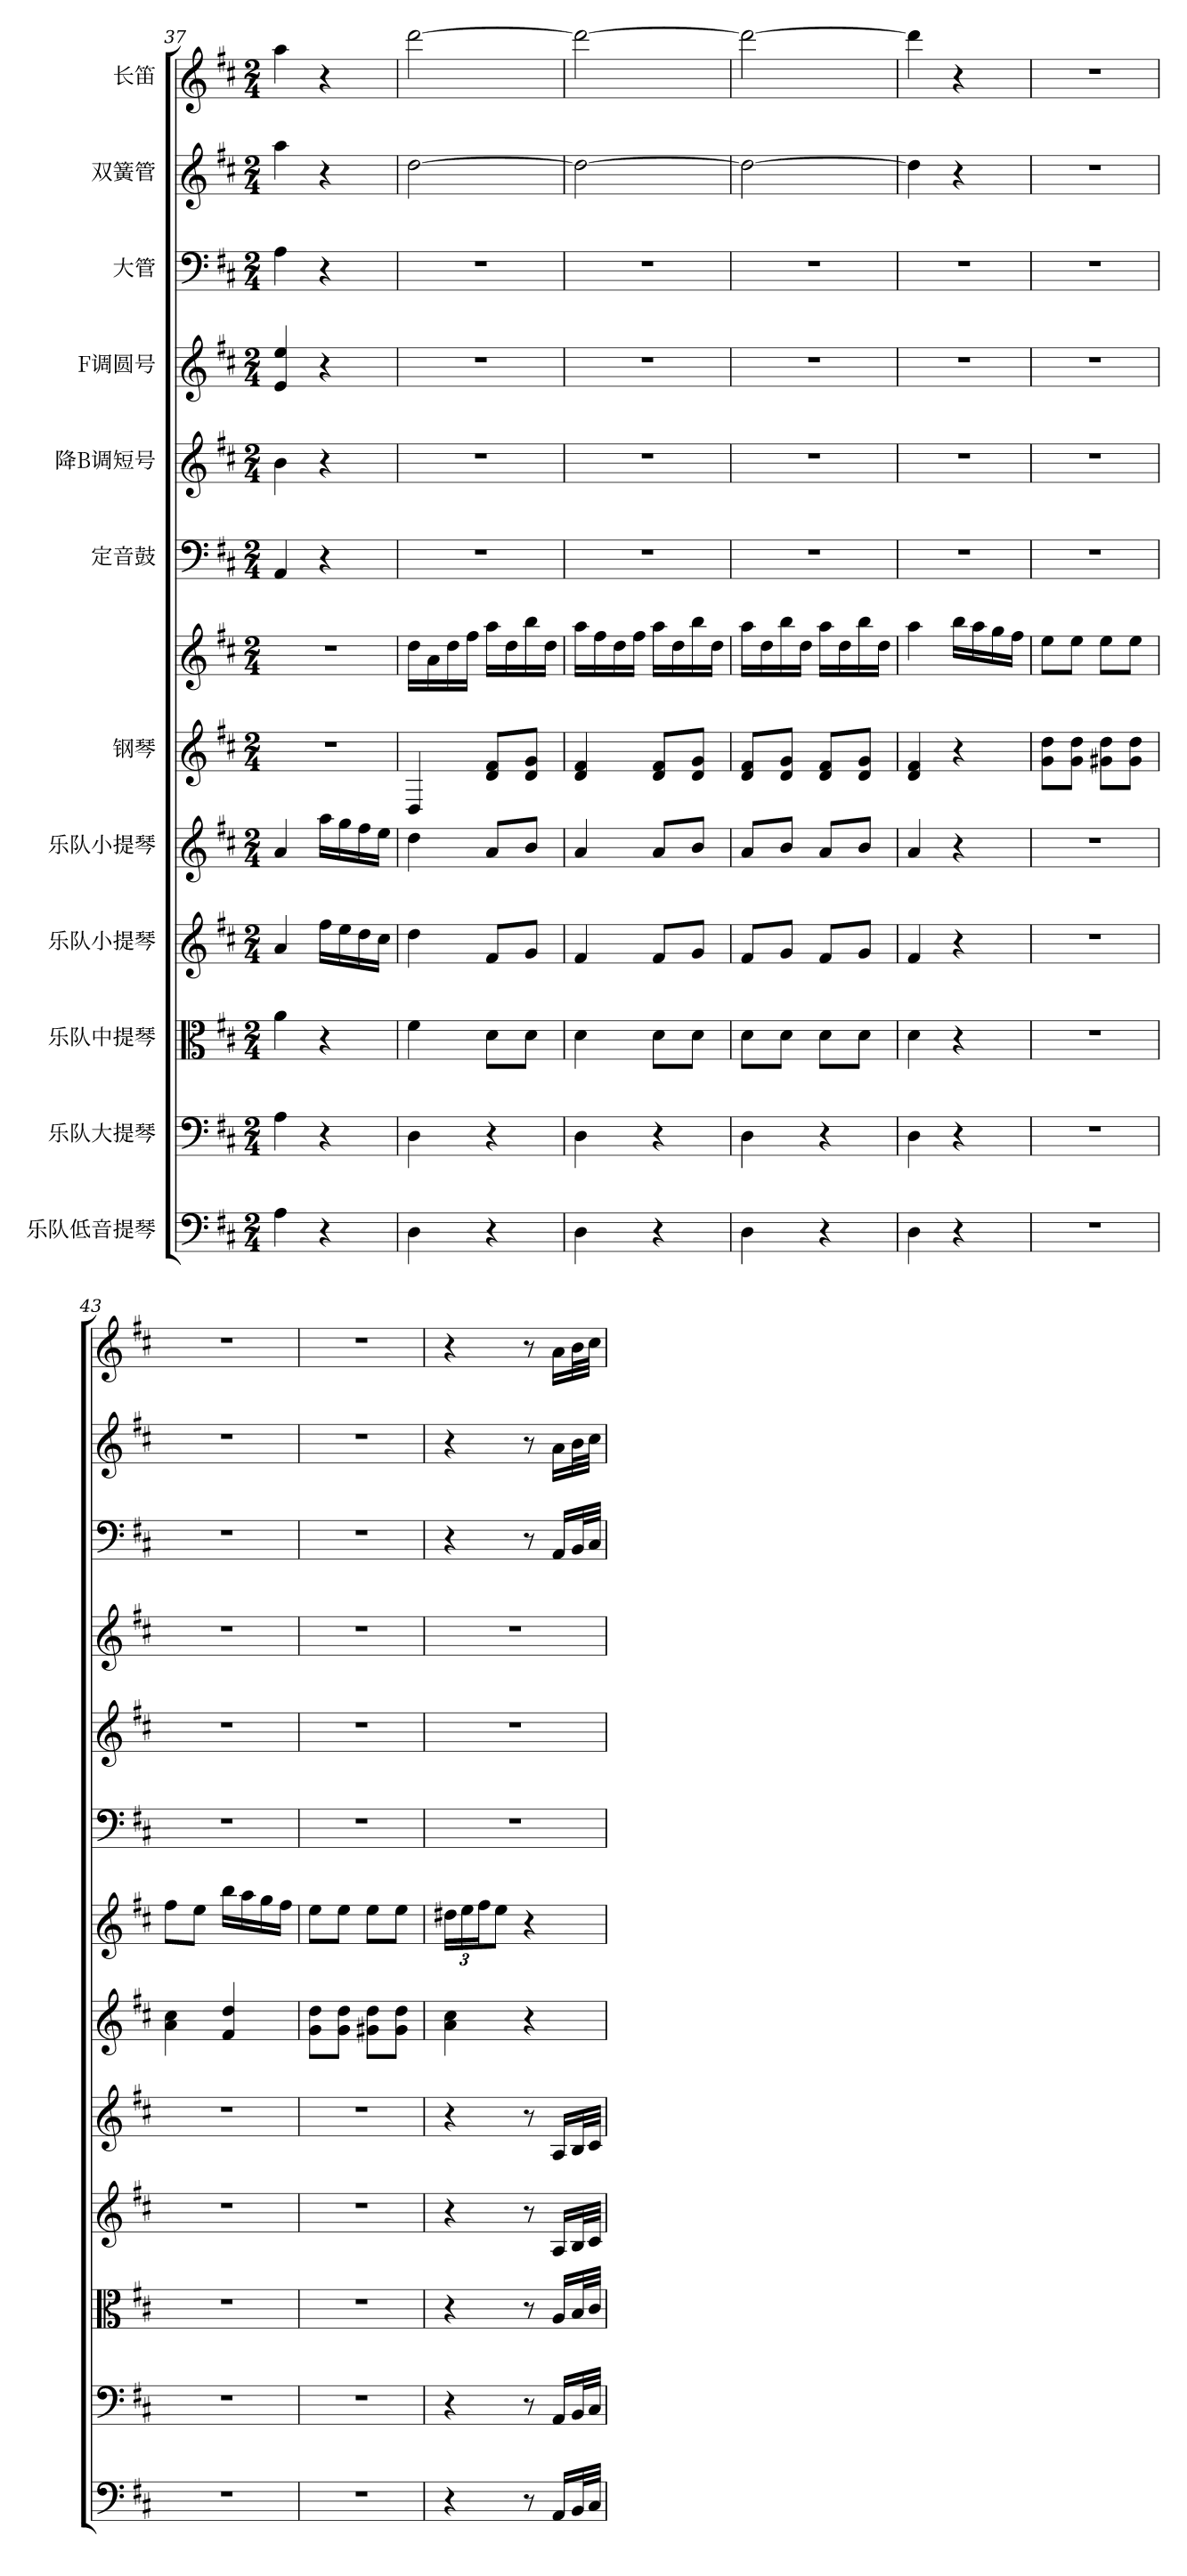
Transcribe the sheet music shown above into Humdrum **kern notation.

**kern	**kern	**kern	**kern	**kern	**kern	**kern	**kern	**kern	**kern	**kern	**kern	**kern
*part12	*part11	*part10	*part9	*part8	*part7	*part7	*part6	*part5	*part4	*part3	*part2	*part1
*staff13	*staff12	*staff11	*staff10	*staff9	*staff8	*staff7	*staff6	*staff5	*staff4	*staff3	*staff2	*staff1
*I"乐队低音提琴	*I"乐队大提琴	*I"乐队中提琴	*I"乐队小提琴	*I"乐队小提琴	*I"钢琴	*	*I"定音鼓	*I"降B调短号	*I"F调圆号	*I"大管	*I"双簧管	*I"长笛
*clefF4	*clefF4	*clefC3	*clefG2	*clefG2	*clefG2	*clefG2	*clefF4	*clefG2	*clefG2	*clefF4	*clefG2	*clefG2
*ITrd7c12	*	*	*	*	*	*	*	*ITrd1c2	*ITrd4c7	*	*	*
*k[f#c#]	*k[f#c#]	*k[f#c#]	*k[f#c#]	*k[f#c#]	*k[f#c#]	*k[f#c#]	*k[f#c#]	*k[]	*k[f#]	*k[f#c#]	*k[f#c#]	*k[f#c#]
*M2/4	*M2/4	*M2/4	*M2/4	*M2/4	*M2/4	*M2/4	*M2/4	*M2/4	*M2/4	*M2/4	*M2/4	*M2/4
=37	=37	=37	=37	=37	=37	=37	=37	=37	=37	=37	=37	=37
4AA\	4A\	4a\	4a/	4a/	2r	2r	4AA/	4a\	4A/ 4a/	4A\	4aa\	4aa\
4r	4r	4r	16ff#\LL	16aa\LL	.	.	4r	4r	4r	4r	4r	4r
.	.	.	16ee\	16gg\	.	.	.	.	.	.	.	.
.	.	.	16dd\	16ff#\	.	.	.	.	.	.	.	.
.	.	.	16cc#\JJ	16ee\JJ	.	.	.	.	.	.	.	.
=38	=38	=38	=38	=38	=38	=38	=38	=38	=38	=38	=38	=38
4DD\	4D\	4f#\	4dd\	4dd\	4D/	16dd\LL	2r	2r	2r	2r	[2dd\	[2ddd\
.	.	.	.	.	.	16a\	.	.	.	.	.	.
.	.	.	.	.	.	16dd\	.	.	.	.	.	.
.	.	.	.	.	.	16ff#\JJ	.	.	.	.	.	.
4r	4r	8d\L	8f#/L	8a/L	8d/ 8f#/L	16aa\LL	.	.	.	.	.	.
.	.	.	.	.	.	16dd\	.	.	.	.	.	.
.	.	8d\J	8g/J	8b/J	8d/ 8g/J	16bb\	.	.	.	.	.	.
.	.	.	.	.	.	16dd\JJ	.	.	.	.	.	.
=39	=39	=39	=39	=39	=39	=39	=39	=39	=39	=39	=39	=39
4DD\	4D\	4d\	4f#/	4a/	4d/ 4f#/	16aa\LL	2r	2r	2r	2r	2dd\_	2ddd\_
.	.	.	.	.	.	16ff#\	.	.	.	.	.	.
.	.	.	.	.	.	16dd\	.	.	.	.	.	.
.	.	.	.	.	.	16ff#\JJ	.	.	.	.	.	.
4r	4r	8d\L	8f#/L	8a/L	8d/ 8f#/L	16aa\LL	.	.	.	.	.	.
.	.	.	.	.	.	16dd\	.	.	.	.	.	.
.	.	8d\J	8g/J	8b/J	8d/ 8g/J	16bb\	.	.	.	.	.	.
.	.	.	.	.	.	16dd\JJ	.	.	.	.	.	.
!!LO:PB:g=z
=40	=40	=40	=40	=40	=40	=40	=40	=40	=40	=40	=40	=40
4DD\	4D\	8d\L	8f#/L	8a/L	8d/ 8f#/L	16aa\LL	2r	2r	2r	2r	2dd\_	2ddd\_
.	.	.	.	.	.	16dd\	.	.	.	.	.	.
.	.	8d\J	8g/J	8b/J	8d/ 8g/J	16bb\	.	.	.	.	.	.
.	.	.	.	.	.	16dd\JJ	.	.	.	.	.	.
4r	4r	8d\L	8f#/L	8a/L	8d/ 8f#/L	16aa\LL	.	.	.	.	.	.
.	.	.	.	.	.	16dd\	.	.	.	.	.	.
.	.	8d\J	8g/J	8b/J	8d/ 8g/J	16bb\	.	.	.	.	.	.
.	.	.	.	.	.	16dd\JJ	.	.	.	.	.	.
=41	=41	=41	=41	=41	=41	=41	=41	=41	=41	=41	=41	=41
4DD\	4D\	4d\	4f#/	4a/	4d/ 4f#/	4aa\	2r	2r	2r	2r	4dd\]	4ddd\]
4r	4r	4r	4r	4r	4r	16bb\LL	.	.	.	.	4r	4r
.	.	.	.	.	.	16aa\	.	.	.	.	.	.
.	.	.	.	.	.	16gg\	.	.	.	.	.	.
.	.	.	.	.	.	16ff#\JJ	.	.	.	.	.	.
=42	=42	=42	=42	=42	=42	=42	=42	=42	=42	=42	=42	=42
2r	2r	2r	2r	2r	8g\ 8dd\L	8ee\L	2r	2r	2r	2r	2r	2r
.	.	.	.	.	8g\ 8dd\J	8ee\J	.	.	.	.	.	.
.	.	.	.	.	8g#X\ 8dd\L	8ee\L	.	.	.	.	.	.
.	.	.	.	.	8g#\ 8dd\J	8ee\J	.	.	.	.	.	.
=43	=43	=43	=43	=43	=43	=43	=43	=43	=43	=43	=43	=43
2r	2r	2r	2r	2r	4a\ 4cc#\	8ff#\L	2r	2r	2r	2r	2r	2r
.	.	.	.	.	.	8ee\J	.	.	.	.	.	.
.	.	.	.	.	4f#/ 4dd/	16bb\LL	.	.	.	.	.	.
.	.	.	.	.	.	16aa\	.	.	.	.	.	.
.	.	.	.	.	.	16gg\	.	.	.	.	.	.
.	.	.	.	.	.	16ff#\JJ	.	.	.	.	.	.
=44	=44	=44	=44	=44	=44	=44	=44	=44	=44	=44	=44	=44
2r	2r	2r	2r	2r	8g\ 8dd\L	8ee\L	2r	2r	2r	2r	2r	2r
.	.	.	.	.	8g\ 8dd\J	8ee\J	.	.	.	.	.	.
.	.	.	.	.	8g#X\ 8dd\L	8ee\L	.	.	.	.	.	.
.	.	.	.	.	8g#\ 8dd\J	8ee\J	.	.	.	.	.	.
!!LO:PB:g=z
=45	=45	=45	=45	=45	=45	=45	=45	=45	=45	=45	=45	=45
*	*	*	*	*	*	*Xbrackettup	*	*	*	*	*	*
4r	4r	4r	4r	4r	4a\ 4cc#\	24dd#X\LL	2r	2r	2r	4r	4r	4r
.	.	.	.	.	.	24ee\	.	.	.	.	.	.
.	.	.	.	.	.	24ff#\J	.	.	.	.	.	.
.	.	.	.	.	.	8ee\J	.	.	.	.	.	.
8r	8r	8r	8r	8r	4r	4r	.	.	.	8r	8r	8r
16AAA/LL	16AA/LL	16A/LL	16A/LL	16A/LL	.	.	.	.	.	16AA/LL	16a\LL	16a\LL
32BBB/L	32BB/L	32B/L	32B/L	32B/L	.	.	.	.	.	32BB/L	32b\L	32b\L
32CC#/JJJ	32C#/JJJ	32c#/JJJ	32c#/JJJ	32c#/JJJ	.	.	.	.	.	32C#/JJJ	32cc#\JJJ	32cc#\JJJ
=	=	=	=	=	=	=	=	=	=	=	=	=
*-	*-	*-	*-	*-	*-	*-	*-	*-	*-	*-	*-	*-
